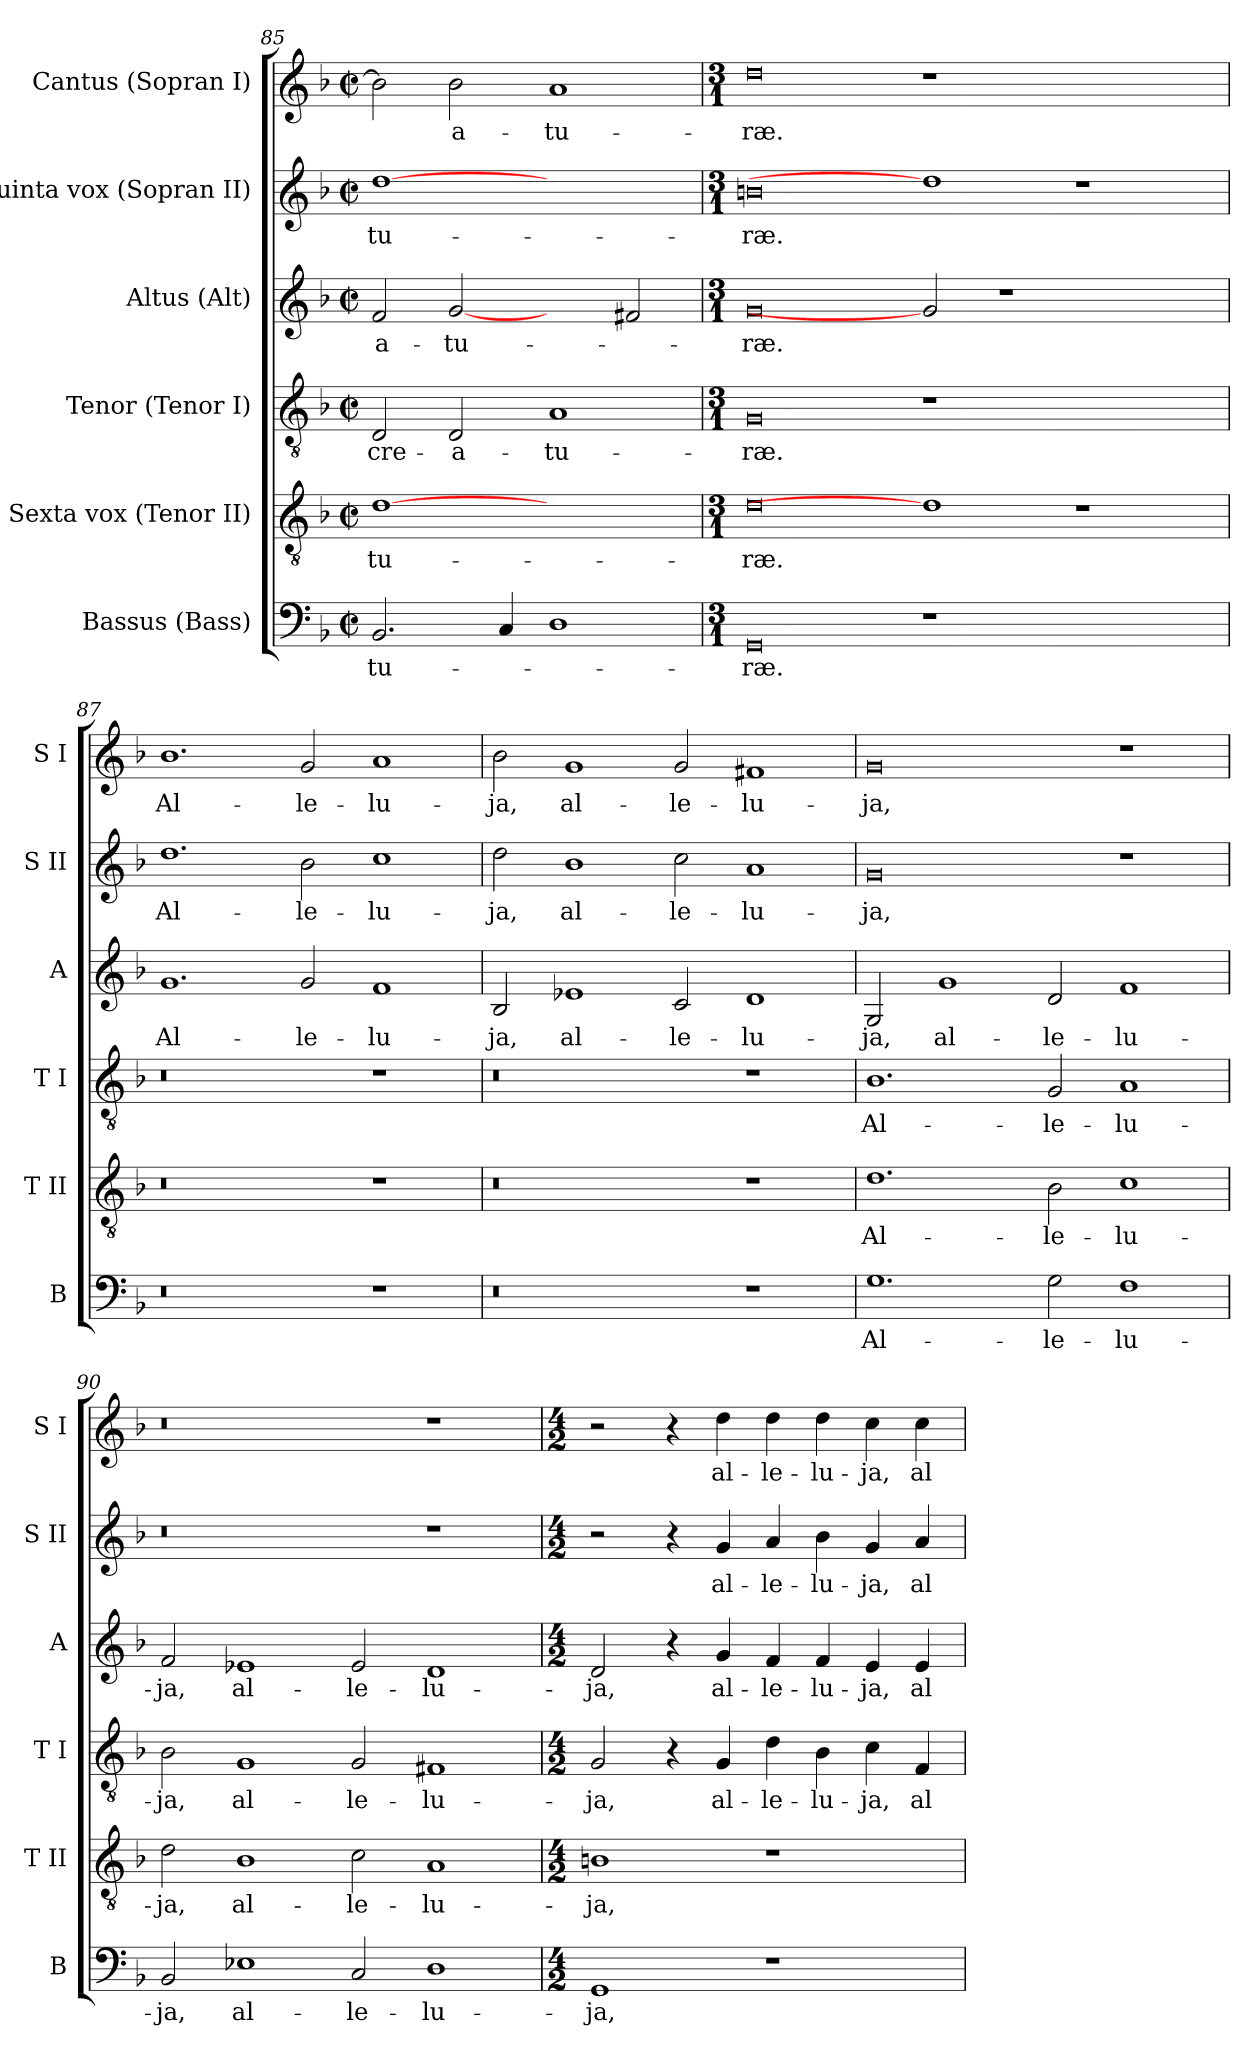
**kern	**text	**kern	**text	**kern	**text	**kern	**text	**kern	**text	**kern	**text
*part6	*part6	*part5	*part5	*part4	*part4	*part3	*part3	*part2	*part2	*part1	*part1
*staff6	*staff6	*staff5	*staff5	*staff4	*staff4	*staff3	*staff3	*staff2	*staff2	*staff1	*staff1
*I"Bassus (Bass)	*	*I"Sexta vox (Tenor II)	*	*I"Tenor (Tenor I)	*	*I"Altus (Alt)	*	*I"Quinta vox (Sopran II)	*	*I"Cantus (Sopran I)	*
*I'B	*	*I'T II	*	*I'T I	*	*I'A	*	*I'S II	*	*I'S I	*
*clefF4	*	*clefGv2	*	*clefGv2	*	*clefG2	*	*clefG2	*	*clefG2	*
*k[b-]	*	*k[b-]	*	*k[b-]	*	*k[b-]	*	*k[b-]	*	*k[b-]	*
*F:	*	*F:	*	*F:	*	*F:	*	*F:	*	*F:	*
*M2/2	*	*M2/2	*	*M2/2	*	*M2/2	*	*M2/2	*	*M2/2	*
*met(c|)	*	*met(c|)	*	*met(c|)	*	*met(c|)	*	*met(c|)	*	*met(c|)	*
=85	=85	=85	=85	=85	=85	=85	=85	=85	=85	=85	=85
2.BB-/	-tu-	[1d	-tu-	2D/	cre-	2f/	-a-	[1dd	-tu-	2b-\]	.
.	.	.	.	2D/	-a-	[2g	-tu-	.	.	2b-\	-a-
4C/	.	.	.	.	.	.	.	.	.	.	.
1D	.	1ryy	.	1A	-tu-	2ryy	.	1ryy	.	1a	-tu-
.	.	.	.	.	.	2f#X/	.	.	.	.	.
=86	=86	=86	=86	=86	=86	=86	=86	=86	=86	=86	=86
*M3/1	*	*M3/1	*	*M3/1	*	*M3/1	*	*M3/1	*	*M3/1	*
0GG	-ræ.	0d	-ræ.	0G	-ræ.	0g	-ræ.	0bn	-ræ.	0dd	-ræ.
1r	.	1d]	.	1r	.	2g]	.	1dd]	.	1r	.
.	.	.	.	.	.	1r	.	.	.	.	.
1ryy	.	1r	.	1ryy	.	.	.	1r	.	1ryy	.
.	.	.	.	.	.	2ryy	.	.	.	.	.
=87	=87	=87	=87	=87	=87	=87	=87	=87	=87	=87	=87
0r	.	0r	.	0r	.	1.g	Al-	1.dd	Al-	1.b-	Al-
.	.	.	.	.	.	2g/	-le-	2b-\	-le-	2g/	-le-
1r	.	1r	.	1r	.	1f	-lu-	1cc	-lu-	1a	-lu-
!!LO:PB:g=z
=88	=88	=88	=88	=88	=88	=88	=88	=88	=88	=88	=88
0r	.	0r	.	0r	.	2B-/	-ja,	2dd\	-ja,	2b-\	-ja,
.	.	.	.	.	.	1e-X	al-	1b-	al-	1g	al-
.	.	.	.	.	.	2c/	-le-	2cc\	-le-	2g/	-le-
1r	.	1r	.	1r	.	1d	-lu-	1a	-lu-	1f#X	-lu-
=89	=89	=89	=89	=89	=89	=89	=89	=89	=89	=89	=89
1.G	Al-	1.d	Al-	1.B-	Al-	2G/	-ja,	0g	-ja,	0g	-ja,
.	.	.	.	.	.	1g	al-	.	.	.	.
2G\	-le-	2B-\	-le-	2G/	-le-	2d/	-le-	.	.	.	.
1F	-lu-	1c	-lu-	1A	-lu-	1f	-lu-	1r	.	1r	.
=90	=90	=90	=90	=90	=90	=90	=90	=90	=90	=90	=90
2BB-/	-ja,	2d\	-ja,	2B-\	-ja,	2f/	-ja,	0r	.	0r	.
1E-X	al-	1B-	al-	1G	al-	1e-X	al-	.	.	.	.
2C/	-le-	2c\	-le-	2G/	-le-	2e-/	-le-	.	.	.	.
1D	-lu-	1A	-lu-	1F#X	-lu-	1d	-lu-	1r	.	1r	.
=91	=91	=91	=91	=91	=91	=91	=91	=91	=91	=91	=91
*M4/2	*	*M4/2	*	*M4/2	*	*M4/2	*	*M4/2	*	*M4/2	*
1GG	-ja,	1Bn	-ja,	2G/	-ja,	2d/	-ja,	2r	.	2r	.
.	.	.	.	4r	.	4r	.	4r	.	4r	.
.	.	.	.	4G/	al-	4g/	al-	4g/	al-	4dd\	al-
1r	.	1r	.	4d\	-le-	4f/	-le-	4a/	-le-	4dd\	-le-
.	.	.	.	4B-\	-lu-	4f/	-lu-	4b-\	-lu-	4dd\	-lu-
.	.	.	.	4c\	-ja,	4e/	-ja,	4g/	-ja,	4cc\	-ja,
.	.	.	.	4F/	al-	4e/	al-	4a/	al-	4cc\	al-
=	=	=	=	=	=	=	=	=	=	=	=
*-	*-	*-	*-	*-	*-	*-	*-	*-	*-	*-	*-
